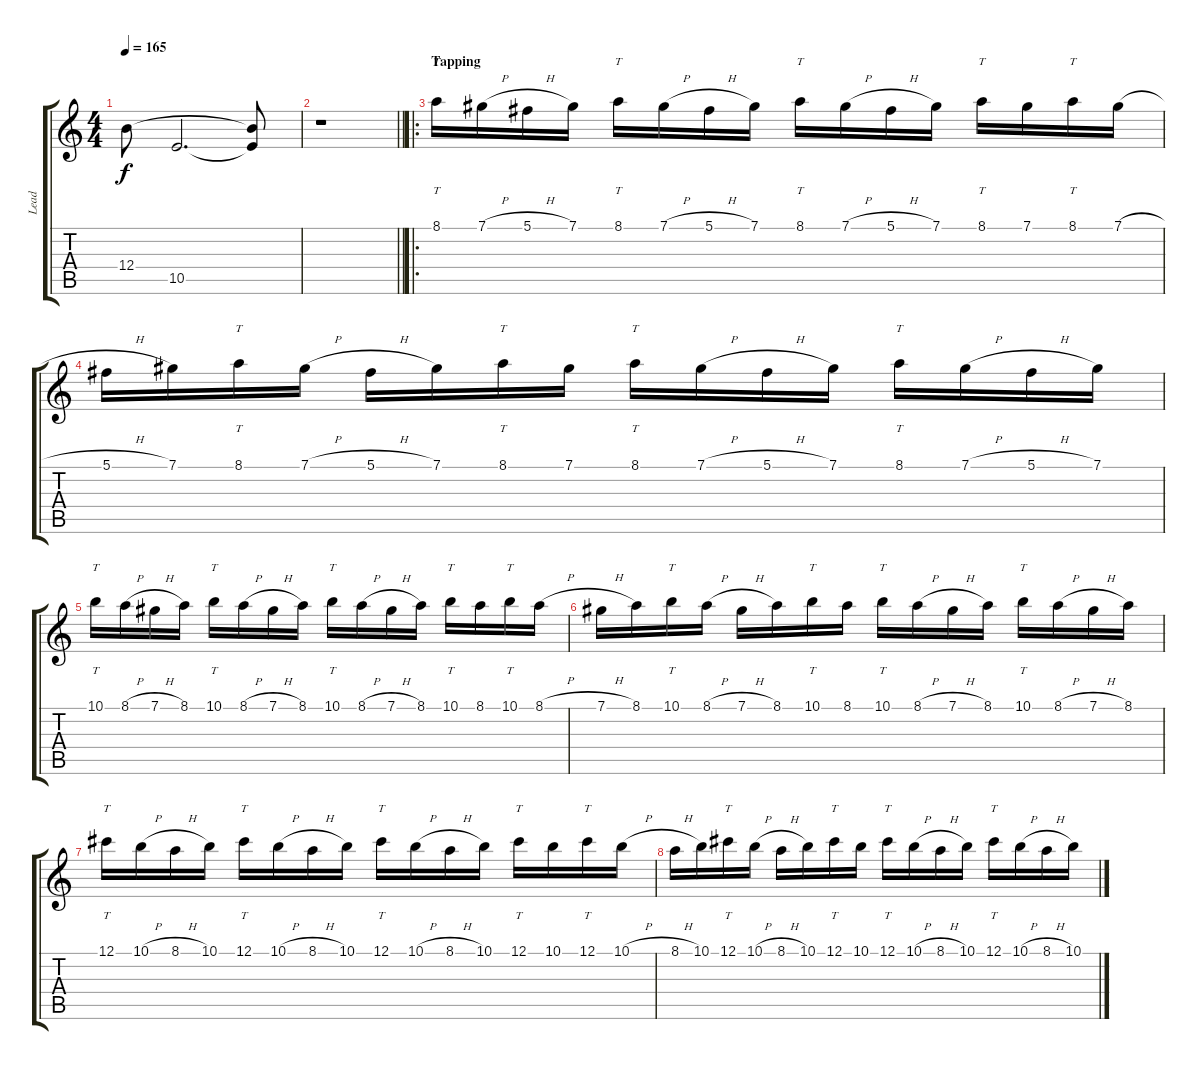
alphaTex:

\track ("Lead" "Lead") {instrument distortionguitar}
\staff {score tabs}
\tuning (Db4 Ab3 E3 B2 Gb2 B1) {hide}
\ts (4 4)
\tempo 165
\clef g2
\ks c
12.4{t}.8{dy f} 10.5.2{d} (12.4{t} 10.5{t}).8 |
\barLineRight lightlight
r.1 |
\ro
\section ("" "Tapping")
8.1.16{tt} 7.1{h}.16 5.1{h}.16 7.1.16 8.1.16{tt} 7.1{h}.16 5.1{h}.16 7.1.16 8.1.16{tt} 7.1{h}.16 5.1{h}.16 7.1.16 8.1.16{tt} 7.1.16 8.1.16{tt} 7.1{h}.16 |
5.1{h}.16 7.1.16 8.1.16{tt} 7.1{h}.16 5.1{h}.16 7.1.16 8.1.16{tt} 7.1.16 8.1.16{tt} 7.1{h}.16 5.1{h}.16 7.1.16 8.1.16{tt} 7.1{h}.16 5.1{h}.16 7.1.16 |
10.1.16{tt} 8.1{h}.16 7.1{h}.16 8.1.16 10.1.16{tt} 8.1{h}.16 7.1{h}.16 8.1.16 10.1.16{tt} 8.1{h}.16 7.1{h}.16 8.1.16 10.1.16{tt} 8.1.16 10.1.16{tt} 8.1{h}.16 |
7.1{h}.16 8.1.16 10.1.16{tt} 8.1{h}.16 7.1{h}.16 8.1.16 10.1.16{tt} 8.1.16 10.1.16{tt} 8.1{h}.16 7.1{h}.16 8.1.16 10.1.16{tt} 8.1{h}.16 7.1{h}.16 8.1.16 |
12.1.16{tt} 10.1{h}.16 8.1{h}.16 10.1.16 12.1.16{tt} 10.1{h}.16 8.1{h}.16 10.1.16 12.1.16{tt} 10.1{h}.16 8.1{h}.16 10.1.16 12.1.16{tt} 10.1.16 12.1.16{tt} 10.1{h}.16 |
8.1{h}.16 10.1.16 12.1.16{tt} 10.1{h}.16 8.1{h}.16 10.1.16 12.1.16{tt} 10.1.16 12.1.16{tt} 10.1{h}.16 8.1{h}.16 10.1.16 12.1.16{tt} 10.1{h}.16 8.1{h}.16 10.1.16
